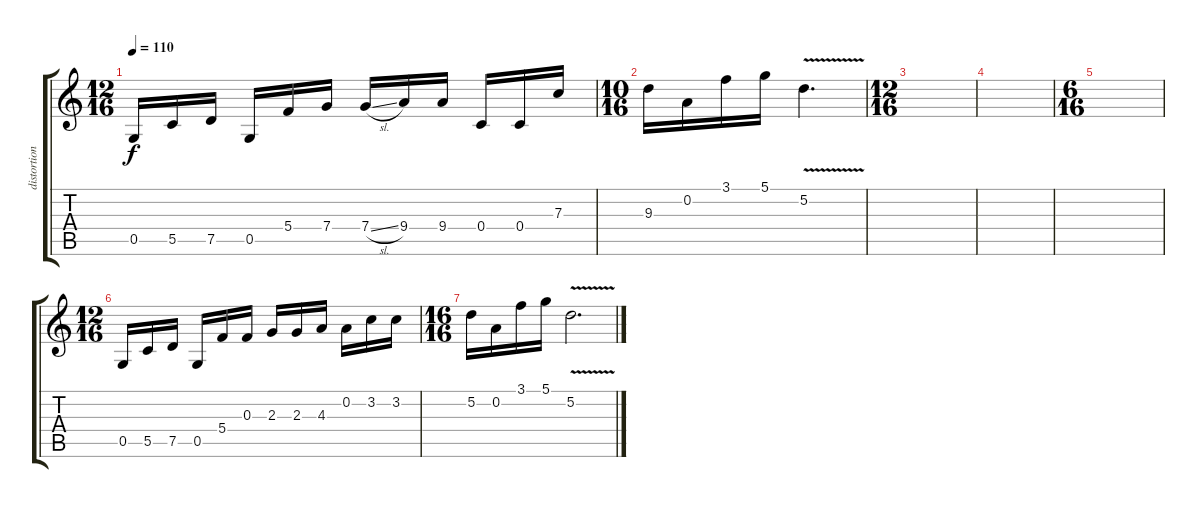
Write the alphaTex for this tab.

\track ("distortion harmony" "distortion") {instrument distortionguitar}
\staff {score tabs}
\tuning (D4 A3 F3 C3 G2 D2) {hide}
\ts (12 16)
\tempo 110
\clef g2
\ks c
0.5.16{dy f} 5.5.16 7.5.16 0.5.16 5.4.16 7.4.16 7.4{sl}.16 9.4.16 9.4.16 0.4.16 0.4.16 7.3.16 |
\ts (10 16)
9.3.16 0.2.16 3.1.16 5.1.16 5.2{v}.4{d} |
\ts (12 16)
|
|
\ts (6 16)
|
\ts (12 16)
0.5.16 5.5.16 7.5.16 0.5.16 5.4.16 0.3.16 2.3.16 2.3.16 4.3.16 0.2.16 3.2.16 3.2.16 |
\ts (16 16)
5.2.16 0.2.16 3.1.16 5.1.16 5.2{v}.2{d}
